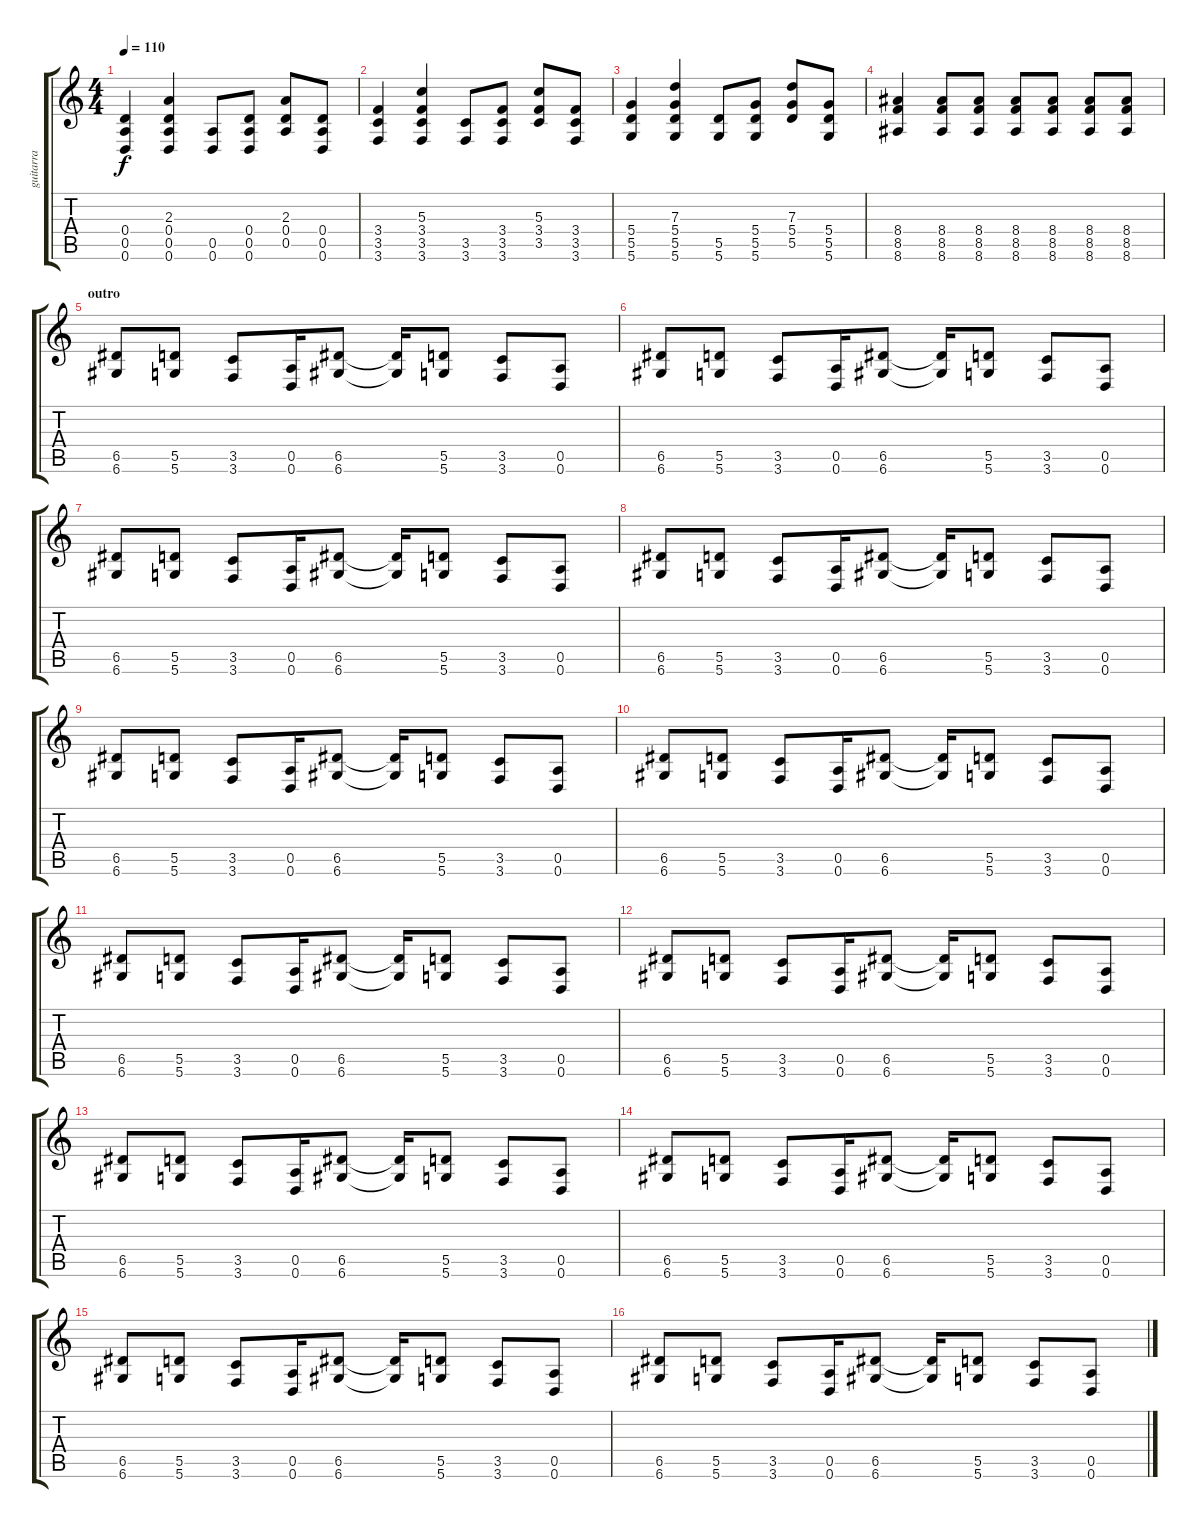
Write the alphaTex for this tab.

\track ("guitarra" "guitarra") {instrument distortionguitar}
\staff {score tabs}
\tuning (E4 B3 G3 D3 A2 D2) {hide}
\ts (4 4)
\tempo 110
\clef g2
\ks c
(0.4 0.5 0.6).4{dy f} (2.3 0.4 0.5 0.6).4 (0.5 0.6).8 (0.4 0.5 0.6).8 (2.3 0.4 0.5).8 (0.4 0.5 0.6).8 |
(3.4 3.5 3.6).4 (5.3 3.4 3.5 3.6).4 (3.5 3.6).8 (3.4 3.5 3.6).8 (5.3 3.4 3.5).8 (3.4 3.5 3.6).8 |
(5.4 5.5 5.6).4 (7.3 5.4 5.5 5.6).4 (5.5 5.6).8 (5.4 5.5 5.6).8 (7.3 5.4 5.5).8 (5.4 5.5 5.6).8 |
(8.4 8.5 8.6).4 (8.4 8.5 8.6).8 (8.4 8.5 8.6).8 (8.4 8.5 8.6).8 (8.4 8.5 8.6).8 (8.4 8.5 8.6).8 (8.4 8.5 8.6).8 |
\section ("" "outro")
(6.5 6.6).8 (5.5 5.6).8 (3.5 3.6).8 (0.5 0.6).16 (6.5 6.6).8 (6.5{t} 6.6{t}).16 (5.5 5.6).8 (3.5 3.6).8 (0.5 0.6).8 |
(6.5 6.6).8 (5.5 5.6).8 (3.5 3.6).8 (0.5 0.6).16 (6.5 6.6).8 (6.5{t} 6.6{t}).16 (5.5 5.6).8 (3.5 3.6).8 (0.5 0.6).8 |
(6.5 6.6).8 (5.5 5.6).8 (3.5 3.6).8 (0.5 0.6).16 (6.5 6.6).8 (6.5{t} 6.6{t}).16 (5.5 5.6).8 (3.5 3.6).8 (0.5 0.6).8 |
(6.5 6.6).8 (5.5 5.6).8 (3.5 3.6).8 (0.5 0.6).16 (6.5 6.6).8 (6.5{t} 6.6{t}).16 (5.5 5.6).8 (3.5 3.6).8 (0.5 0.6).8 |
(6.5 6.6).8 (5.5 5.6).8 (3.5 3.6).8 (0.5 0.6).16 (6.5 6.6).8 (6.5{t} 6.6{t}).16 (5.5 5.6).8 (3.5 3.6).8 (0.5 0.6).8 |
(6.5 6.6).8 (5.5 5.6).8 (3.5 3.6).8 (0.5 0.6).16 (6.5 6.6).8 (6.5{t} 6.6{t}).16 (5.5 5.6).8 (3.5 3.6).8 (0.5 0.6).8 |
(6.5 6.6).8 (5.5 5.6).8 (3.5 3.6).8 (0.5 0.6).16 (6.5 6.6).8 (6.5{t} 6.6{t}).16 (5.5 5.6).8 (3.5 3.6).8 (0.5 0.6).8 |
(6.5 6.6).8 (5.5 5.6).8 (3.5 3.6).8 (0.5 0.6).16 (6.5 6.6).8 (6.5{t} 6.6{t}).16 (5.5 5.6).8 (3.5 3.6).8 (0.5 0.6).8 |
(6.5 6.6).8 (5.5 5.6).8 (3.5 3.6).8 (0.5 0.6).16 (6.5 6.6).8 (6.5{t} 6.6{t}).16 (5.5 5.6).8 (3.5 3.6).8 (0.5 0.6).8 |
(6.5 6.6).8 (5.5 5.6).8 (3.5 3.6).8 (0.5 0.6).16 (6.5 6.6).8 (6.5{t} 6.6{t}).16 (5.5 5.6).8 (3.5 3.6).8 (0.5 0.6).8 |
(6.5 6.6).8 (5.5 5.6).8 (3.5 3.6).8 (0.5 0.6).16 (6.5 6.6).8 (6.5{t} 6.6{t}).16 (5.5 5.6).8 (3.5 3.6).8 (0.5 0.6).8 |
(6.5 6.6).8 (5.5 5.6).8 (3.5 3.6).8 (0.5 0.6).16 (6.5 6.6).8 (6.5{t} 6.6{t}).16 (5.5 5.6).8 (3.5 3.6).8 (0.5 0.6).8
